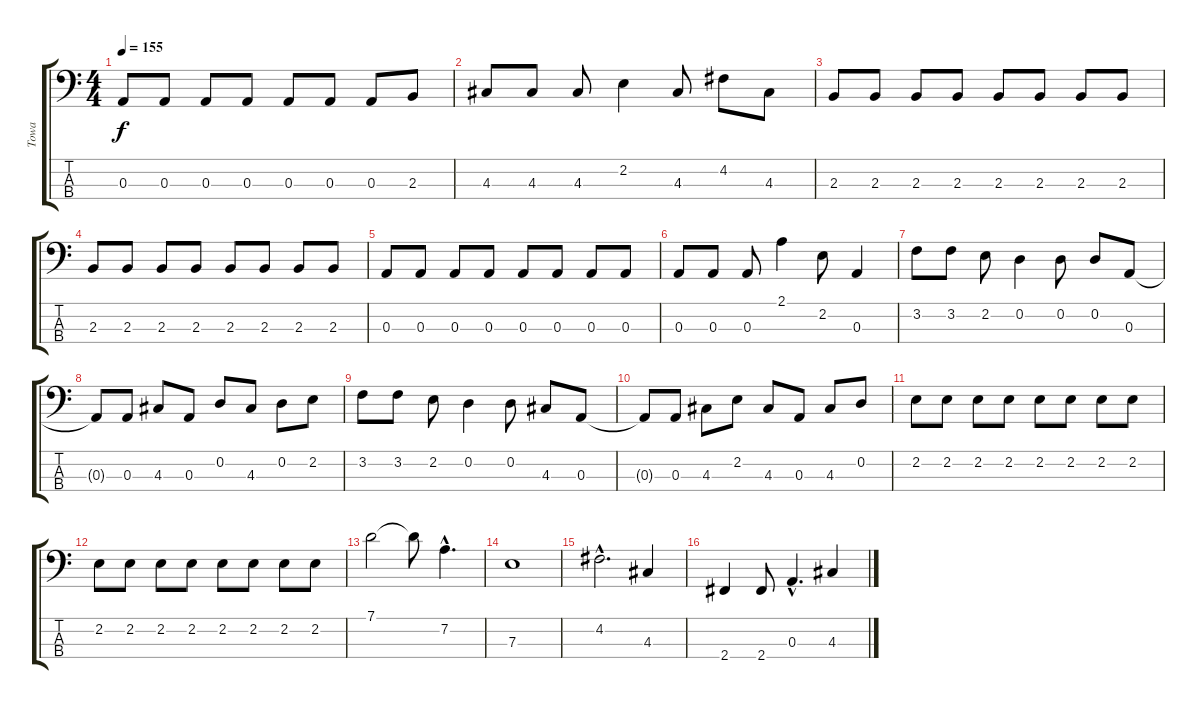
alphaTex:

\track ("Towa" "Towa") {instrument electricbasspick}
\staff {score tabs}
\tuning (G2 D2 A1 E1) {hide}
\ts (4 4)
\tempo 155
\clef f4
\ks c
0.3.8{dy f} 0.3.8 0.3.8 0.3.8 0.3.8 0.3.8 0.3.8 2.3.8 |
4.3.8 4.3.8 4.3.8 2.2.4 4.3.8 4.2.8 4.3.8 |
2.3.8 2.3.8 2.3.8 2.3.8 2.3.8 2.3.8 2.3.8 2.3.8 |
2.3.8 2.3.8 2.3.8 2.3.8 2.3.8 2.3.8 2.3.8 2.3.8 |
0.3.8 0.3.8 0.3.8 0.3.8 0.3.8 0.3.8 0.3.8 0.3.8 |
0.3.8 0.3.8 0.3.8 2.1.4 2.2.8 0.3.4 |
3.2.8 3.2.8 2.2.8 0.2.4 0.2.8 0.2.8 0.3.8 |
0.3{t}.8 0.3.8 4.3.8 0.3.8 0.2.8 4.3.8 0.2.8 2.2.8 |
3.2.8 3.2.8 2.2.8 0.2.4 0.2.8 4.3.8 0.3.8 |
0.3{t}.8 0.3.8 4.3.8 2.2.8 4.3.8 0.3.8 4.3.8 0.2.8 |
2.2.8 2.2.8 2.2.8 2.2.8 2.2.8 2.2.8 2.2.8 2.2.8 |
2.2.8 2.2.8 2.2.8 2.2.8 2.2.8 2.2.8 2.2.8 2.2.8 |
7.1.2 7.1{t}.8 7.2{hac}.4{d} |
7.3.1 |
4.2{hac}.2{d} 4.3.4 |
2.4.4 2.4.8 0.3{hac}.4{d} 4.3.4
